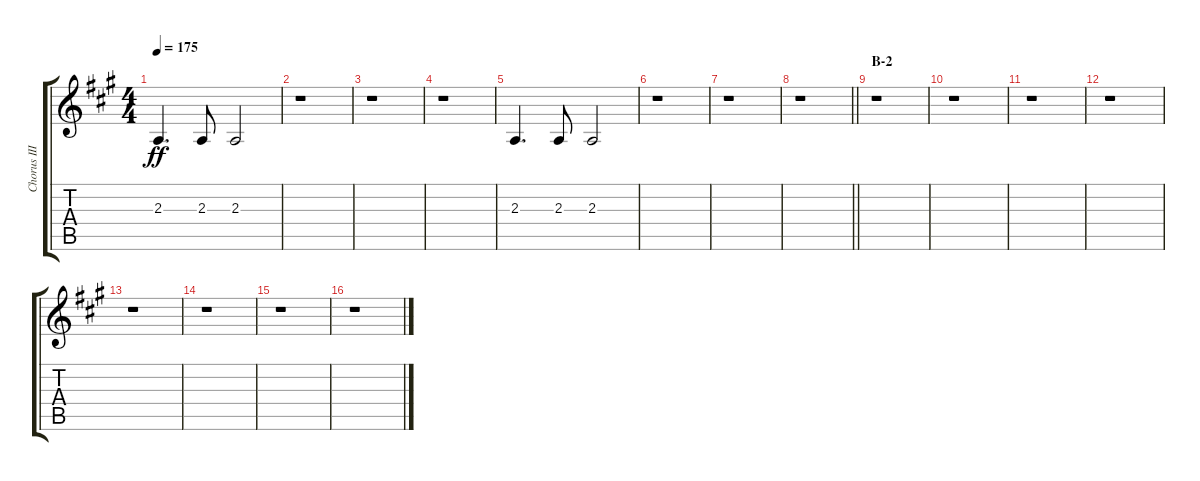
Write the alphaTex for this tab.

\track ("Chorus III" "Chorus III") {instrument voiceoohs}
\staff {score tabs}
\tuning (E4 B3 G3 D3 A2 E2) {hide}
\ts (4 4)
\tempo 175
\clef g2
\ks a
2.3.4{d dy ff} 2.3.8 2.3.2 |
r.1 |
r.1 |
r.1 |
2.3.4{d} 2.3.8 2.3.2 |
r.1 |
r.1 |
\barLineRight lightlight
r.1 |
\section ("" "B-2")
r.1 |
r.1 |
r.1 |
r.1 |
r.1 |
r.1 |
r.1 |
r.1
